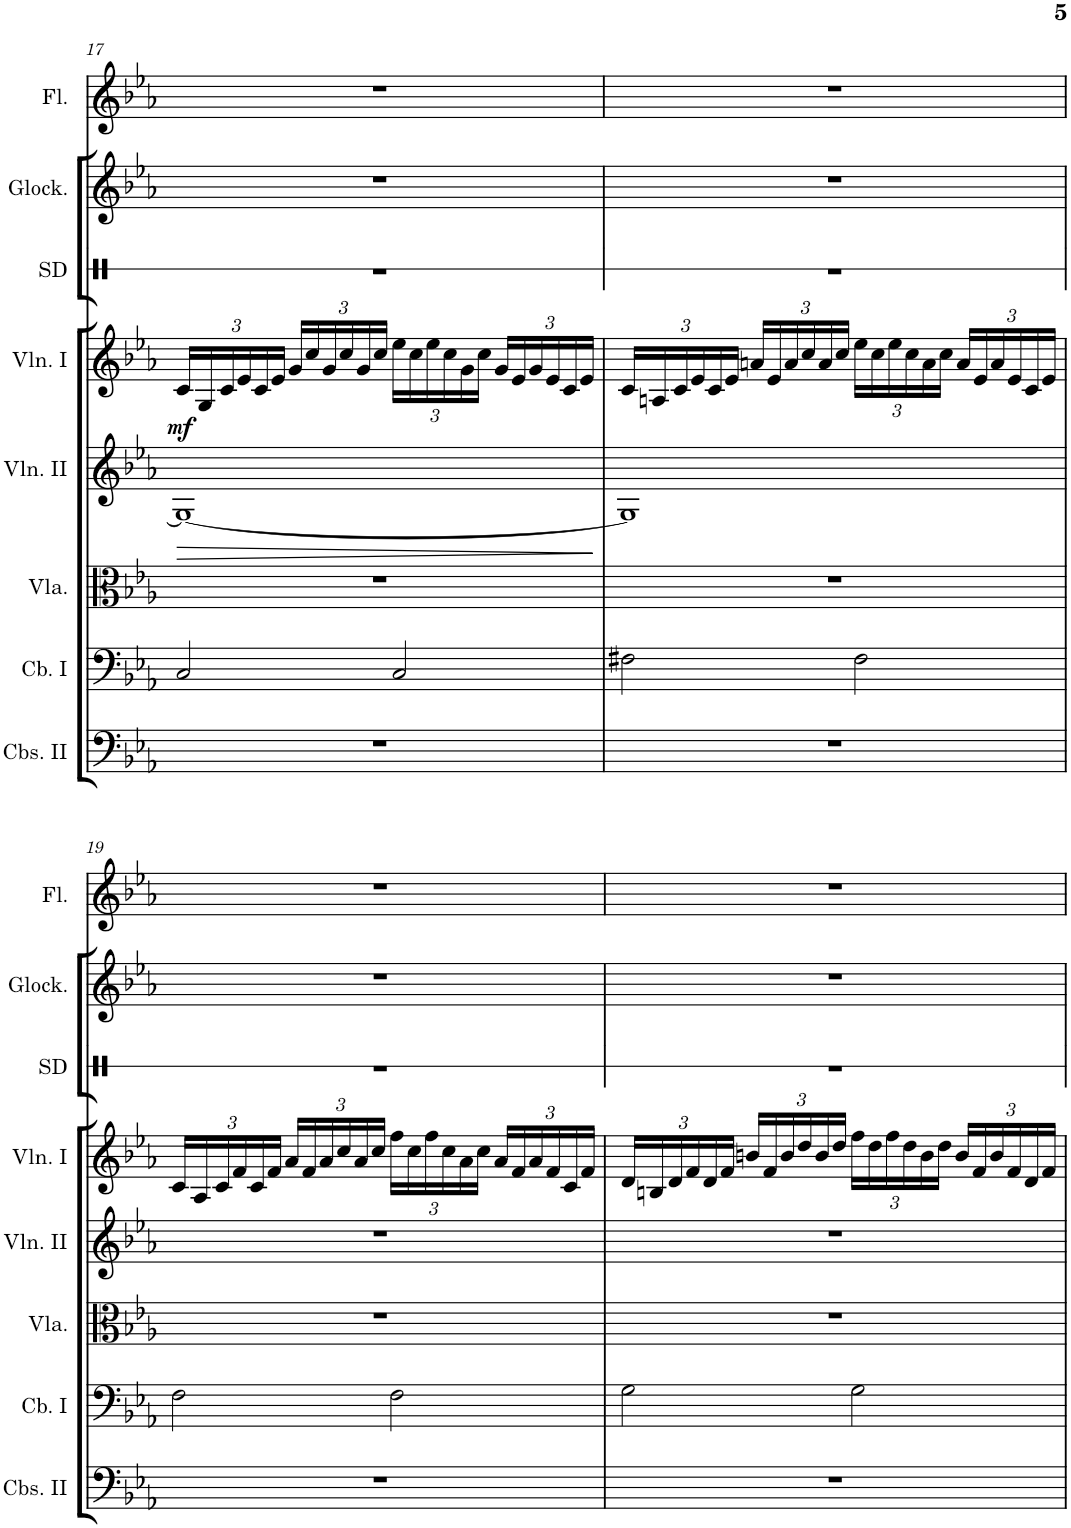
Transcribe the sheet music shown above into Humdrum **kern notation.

**kern	**kern	**kern	**kern	**dynam	**kern	**dynam	**kern	**kern	**kern
*part8	*part7	*part6	*part5	*part5	*part4	*part4	*part3	*part2	*part1
*staff8	*staff7	*staff6	*staff5	*staff5	*staff4	*staff4	*staff3	*staff2	*staff1
*I"Contrabass II	*I"Contrabass I	*I"Viola	*I"Violin II	*	*I"Violin I	*	*I"Snare Drum	*I"Glockenspiel	*I"Flute
*I'Cbs. II	*I'Cb. I	*I'Vla.	*I'Vln. II	*	*I'Vln. I	*	*I'SD	*I'Glock.	*I'Fl.
!!LO:PB:g=z
*clefF4	*clefF4	*clefC3	*clefG2	*	*clefG2	*	*clefX	*clefG2	*clefG2
*Trd7c12	*Trd7c12	*	*	*	*	*	*	*Trd-14c-24	*
*k[b-e-a-]	*k[b-e-a-]	*k[b-e-a-]	*k[b-e-a-]	*	*k[b-e-a-]	*	*k[]	*k[b-e-a-]	*k[b-e-a-]
*M4/4	*M4/4	*M4/4	*M4/4	*	*M4/4	*	*M4/4	*M4/4	*M4/4
=17	=17	=17	=17	=17	=17	=17	=17	=17	=17
!	!	!	!	!LO:HP:b	!	!	!	!	!
*	*	*	*	*	*Xbrackettup	*	*	*	*
!	!	!	!	!	!	!LO:DY:b	!	!	!
1r	2C/	1r	1G_	>	24c/LL	mf	1r	1r	1r
.	.	.	.	.	24G/	.	.	.	.
.	.	.	.	.	24c/	.	.	.	.
.	.	.	.	.	24e-/	.	.	.	.
.	.	.	.	.	24c/	.	.	.	.
.	.	.	.	.	24e-/JJ	.	.	.	.
.	.	.	.	.	24g/LL	.	.	.	.
.	.	.	.	.	24cc/	.	.	.	.
.	.	.	.	.	24g/	.	.	.	.
.	.	.	.	.	24cc/	.	.	.	.
.	.	.	.	.	24g/	.	.	.	.
.	.	.	.	.	24cc/JJ	.	.	.	.
.	2C/	.	.	.	24ee-\LL	.	.	.	.
.	.	.	.	.	24cc\	.	.	.	.
.	.	.	.	.	24ee-\	.	.	.	.
.	.	.	.	.	24cc\	.	.	.	.
.	.	.	.	.	24g\	.	.	.	.
.	.	.	.	.	24cc\JJ	.	.	.	.
.	.	.	.	.	24g/LL	.	.	.	.
.	.	.	.	.	24e-/	.	.	.	.
.	.	.	.	.	24g/	.	.	.	.
.	.	.	.	.	24e-/	.	.	.	.
.	.	.	.	.	24c/	.	.	.	.
.	.	.	.	.	24e-/JJ	.	.	.	.
.	.	.	.	]	.	.	.	.	.
=18	=18	=18	=18	=18	=18	=18	=18	=18	=18
1r	2F#X\	1r	1G]	.	24c/LL	.	1r	1r	1r
.	.	.	.	.	24An/	.	.	.	.
.	.	.	.	.	24c/	.	.	.	.
.	.	.	.	.	24e-/	.	.	.	.
.	.	.	.	.	24c/	.	.	.	.
.	.	.	.	.	24e-/JJ	.	.	.	.
.	.	.	.	.	24an/LL	.	.	.	.
.	.	.	.	.	24e-/	.	.	.	.
.	.	.	.	.	24a/	.	.	.	.
.	.	.	.	.	24cc/	.	.	.	.
.	.	.	.	.	24a/	.	.	.	.
.	.	.	.	.	24cc/JJ	.	.	.	.
.	2F#\	.	.	.	24ee-\LL	.	.	.	.
.	.	.	.	.	24cc\	.	.	.	.
.	.	.	.	.	24ee-\	.	.	.	.
.	.	.	.	.	24cc\	.	.	.	.
.	.	.	.	.	24a\	.	.	.	.
.	.	.	.	.	24cc\JJ	.	.	.	.
.	.	.	.	.	24a/LL	.	.	.	.
.	.	.	.	.	24e-/	.	.	.	.
.	.	.	.	.	24a/	.	.	.	.
.	.	.	.	.	24e-/	.	.	.	.
.	.	.	.	.	24c/	.	.	.	.
.	.	.	.	.	24e-/JJ	.	.	.	.
!!LO:LB:g=z
=19	=19	=19	=19	=19	=19	=19	=19	=19	=19
1r	2F\	1r	1r	.	24c/LL	.	1r	1r	1r
.	.	.	.	.	24A-/	.	.	.	.
.	.	.	.	.	24c/	.	.	.	.
.	.	.	.	.	24f/	.	.	.	.
.	.	.	.	.	24c/	.	.	.	.
.	.	.	.	.	24f/JJ	.	.	.	.
.	.	.	.	.	24a-/LL	.	.	.	.
.	.	.	.	.	24f/	.	.	.	.
.	.	.	.	.	24a-/	.	.	.	.
.	.	.	.	.	24cc/	.	.	.	.
.	.	.	.	.	24a-/	.	.	.	.
.	.	.	.	.	24cc/JJ	.	.	.	.
.	2F\	.	.	.	24ff\LL	.	.	.	.
.	.	.	.	.	24cc\	.	.	.	.
.	.	.	.	.	24ff\	.	.	.	.
.	.	.	.	.	24cc\	.	.	.	.
.	.	.	.	.	24a-\	.	.	.	.
.	.	.	.	.	24cc\JJ	.	.	.	.
.	.	.	.	.	24a-/LL	.	.	.	.
.	.	.	.	.	24f/	.	.	.	.
.	.	.	.	.	24a-/	.	.	.	.
.	.	.	.	.	24f/	.	.	.	.
.	.	.	.	.	24c/	.	.	.	.
.	.	.	.	.	24f/JJ	.	.	.	.
=20	=20	=20	=20	=20	=20	=20	=20	=20	=20
1r	2G\	1r	1r	.	24d/LL	.	1r	1r	1r
.	.	.	.	.	24Bn/	.	.	.	.
.	.	.	.	.	24d/	.	.	.	.
.	.	.	.	.	24f/	.	.	.	.
.	.	.	.	.	24d/	.	.	.	.
.	.	.	.	.	24f/JJ	.	.	.	.
.	.	.	.	.	24bn/LL	.	.	.	.
.	.	.	.	.	24f/	.	.	.	.
.	.	.	.	.	24b/	.	.	.	.
.	.	.	.	.	24dd/	.	.	.	.
.	.	.	.	.	24b/	.	.	.	.
.	.	.	.	.	24dd/JJ	.	.	.	.
.	2G\	.	.	.	24ff\LL	.	.	.	.
.	.	.	.	.	24dd\	.	.	.	.
.	.	.	.	.	24ff\	.	.	.	.
.	.	.	.	.	24dd\	.	.	.	.
.	.	.	.	.	24b\	.	.	.	.
.	.	.	.	.	24dd\JJ	.	.	.	.
.	.	.	.	.	24b/LL	.	.	.	.
.	.	.	.	.	24f/	.	.	.	.
.	.	.	.	.	24b/	.	.	.	.
.	.	.	.	.	24f/	.	.	.	.
.	.	.	.	.	24d/	.	.	.	.
.	.	.	.	.	24f/JJ	.	.	.	.
=	=	=	=	=	=	=	=	=	=
*-	*-	*-	*-	*-	*-	*-	*-	*-	*-
